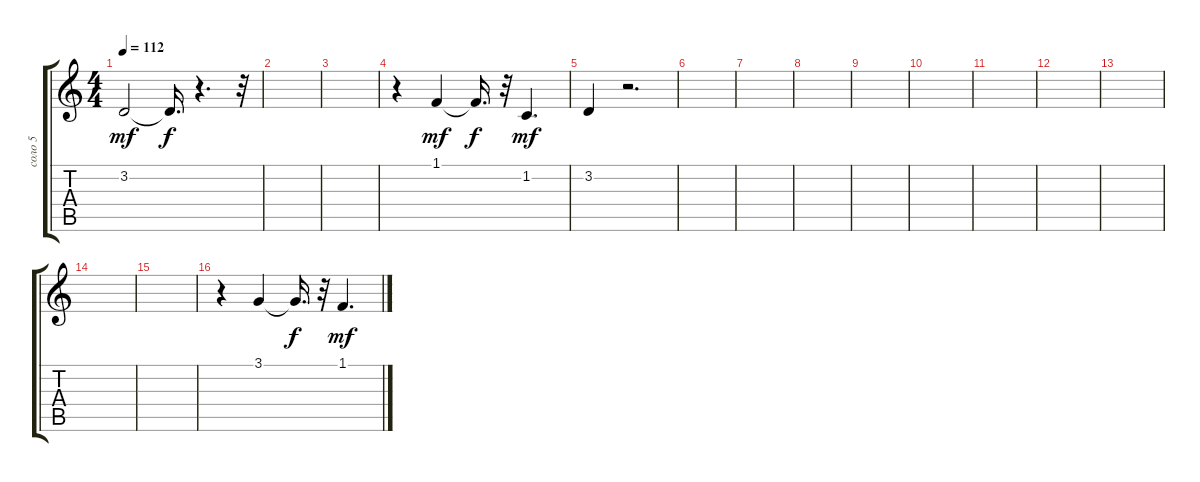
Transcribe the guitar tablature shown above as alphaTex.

\track ("соло 5" "соло 5") {instrument synthstrings2}
\staff {score tabs}
\tuning (E4 B3 G3 D3 A2 E2) {hide}
\ts (4 4)
\tempo 112
\clef g2
\ks c
3.2.2{dy mf} 3.2{t}.16{d dy f} r.4{d} r.32 |
|
|
r.4 1.1.4{dy mf} 1.1{t}.16{d dy f} r.32 1.2.4{d dy mf} |
3.2.4 r.2{d} |
|
|
|
|
|
|
|
|
|
|
r.4 3.1.4 3.1{t}.16{d dy f} r.32 1.1.4{d dy mf}
